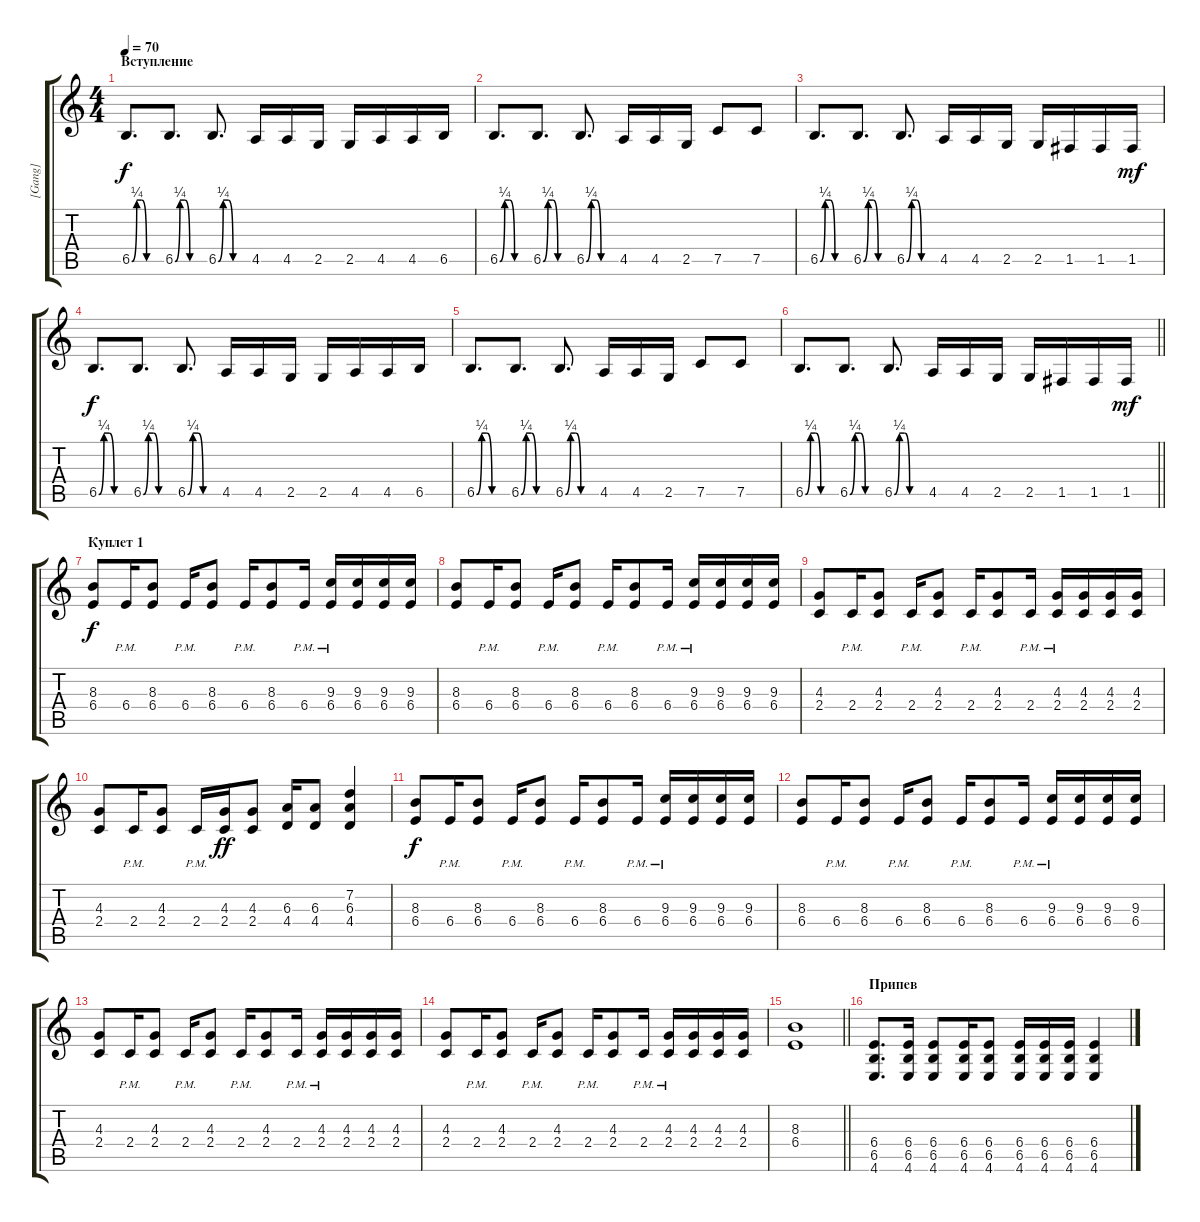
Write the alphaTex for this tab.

\track ("[Gang]" "[Gang]") {instrument overdrivenguitar}
\staff {score tabs}
\tuning (C4 G3 Eb3 Bb2 F2 C2) {hide}
\ts (4 4)
\section ("" "Вступление")
\tempo 70
\clef g2
\ks c
6.5{be (custom 0 0 10 1 20 1 30 0 60 0)}.8{d dy f instrument overdrivenguitar} 6.5{be (custom 0 0 10 1 20 1 30 0 60 0)}.8{d} 6.5{be (custom 0 0 10 1 20 1 30 0 60 0)}.8{d} 4.5.16 4.5.16 2.5.16 2.5.16 4.5.16 4.5.16 6.5.16 |
6.5{be (custom 0 0 10 1 20 1 30 0 60 0)}.8{d} 6.5{be (custom 0 0 10 1 20 1 30 0 60 0)}.8{d} 6.5{be (custom 0 0 10 1 20 1 30 0 60 0)}.8{d} 4.5.16 4.5.16 2.5.16 7.5.8 7.5.8 |
6.5{be (custom 0 0 10 1 20 1 30 0 60 0)}.8{d} 6.5{be (custom 0 0 10 1 20 1 30 0 60 0)}.8{d} 6.5{be (custom 0 0 10 1 20 1 30 0 60 0)}.8{d} 4.5.16 4.5.16 2.5.16 2.5.16 1.5.16 1.5.16 1.5.16{dy mf} |
6.5{be (custom 0 0 10 1 20 1 30 0 60 0)}.8{d dy f} 6.5{be (custom 0 0 10 1 20 1 30 0 60 0)}.8{d} 6.5{be (custom 0 0 10 1 20 1 30 0 60 0)}.8{d} 4.5.16 4.5.16 2.5.16 2.5.16 4.5.16 4.5.16 6.5.16 |
6.5{be (custom 0 0 10 1 20 1 30 0 60 0)}.8{d} 6.5{be (custom 0 0 10 1 20 1 30 0 60 0)}.8{d} 6.5{be (custom 0 0 10 1 20 1 30 0 60 0)}.8{d} 4.5.16 4.5.16 2.5.16 7.5.8 7.5.8 |
\barLineRight lightlight
6.5{be (custom 0 0 10 1 20 1 30 0 60 0)}.8{d} 6.5{be (custom 0 0 10 1 20 1 30 0 60 0)}.8{d} 6.5{be (custom 0 0 10 1 20 1 30 0 60 0)}.8{d} 4.5.16 4.5.16 2.5.16 2.5.16 1.5.16 1.5.16 1.5.16{dy mf} |
\section ("" "Куплет 1")
(8.3 6.4).8{dy f instrument electricguitarclean} 6.4{pm}.16 (8.3 6.4).8 6.4{pm}.16 (8.3 6.4).8 6.4{pm}.16 (8.3 6.4).8 6.4{pm}.16 (9.3 6.4{pm}).16 (9.3 6.4).16 (9.3 6.4).16 (9.3 6.4).16 |
(8.3 6.4).8 6.4{pm}.16 (8.3 6.4).8 6.4{pm}.16 (8.3 6.4).8 6.4{pm}.16 (8.3 6.4).8 6.4{pm}.16 (9.3 6.4{pm}).16 (9.3 6.4).16 (9.3 6.4).16 (9.3 6.4).16 |
(4.3 2.4).8 2.4{pm}.16 (4.3 2.4).8 2.4{pm}.16 (4.3 2.4).8 2.4{pm}.16 (4.3 2.4).8 2.4{pm}.16 (4.3 2.4{pm}).16 (4.3 2.4).16 (4.3 2.4).16 (4.3 2.4).16 |
(4.3 2.4).8 2.4{pm}.16 (4.3 2.4).8 2.4{pm}.16 (4.3 2.4).16{dy ff} (4.3 2.4).8 (6.3 4.4).16 (6.3 4.4).8 (7.2 6.3 4.4).4 |
(8.3 6.4).8{dy f instrument distortionguitar} 6.4{pm}.16 (8.3 6.4).8 6.4{pm}.16 (8.3 6.4).8 6.4{pm}.16 (8.3 6.4).8 6.4{pm}.16 (9.3 6.4{pm}).16 (9.3 6.4).16 (9.3 6.4).16 (9.3 6.4).16 |
(8.3 6.4).8 6.4{pm}.16 (8.3 6.4).8 6.4{pm}.16 (8.3 6.4).8 6.4{pm}.16 (8.3 6.4).8 6.4{pm}.16 (9.3 6.4{pm}).16 (9.3 6.4).16 (9.3 6.4).16 (9.3 6.4).16 |
(4.3 2.4).8 2.4{pm}.16 (4.3 2.4).8 2.4{pm}.16 (4.3 2.4).8 2.4{pm}.16 (4.3 2.4).8 2.4{pm}.16 (4.3 2.4{pm}).16 (4.3 2.4).16 (4.3 2.4).16 (4.3 2.4).16 |
(4.3 2.4).8 2.4{pm}.16 (4.3 2.4).8 2.4{pm}.16 (4.3 2.4).8 2.4{pm}.16 (4.3 2.4).8 2.4{pm}.16 (4.3 2.4{pm}).16 (4.3 2.4).16 (4.3 2.4).16 (4.3 2.4).16 |
\barLineRight lightlight
(8.3 6.4).1{volume 4} |
\section ("" "Припев")
(6.4 6.5 4.6).8{d volume 13 instrument distortionguitar} (6.4 6.5 4.6).16 (6.4 6.5 4.6).8 (6.4 6.5 4.6).16 (6.4 6.5 4.6).8 (6.4 6.5 4.6).16 (6.4 6.5 4.6).16 (6.4 6.5 4.6).16 (6.4 6.5 4.6).4
